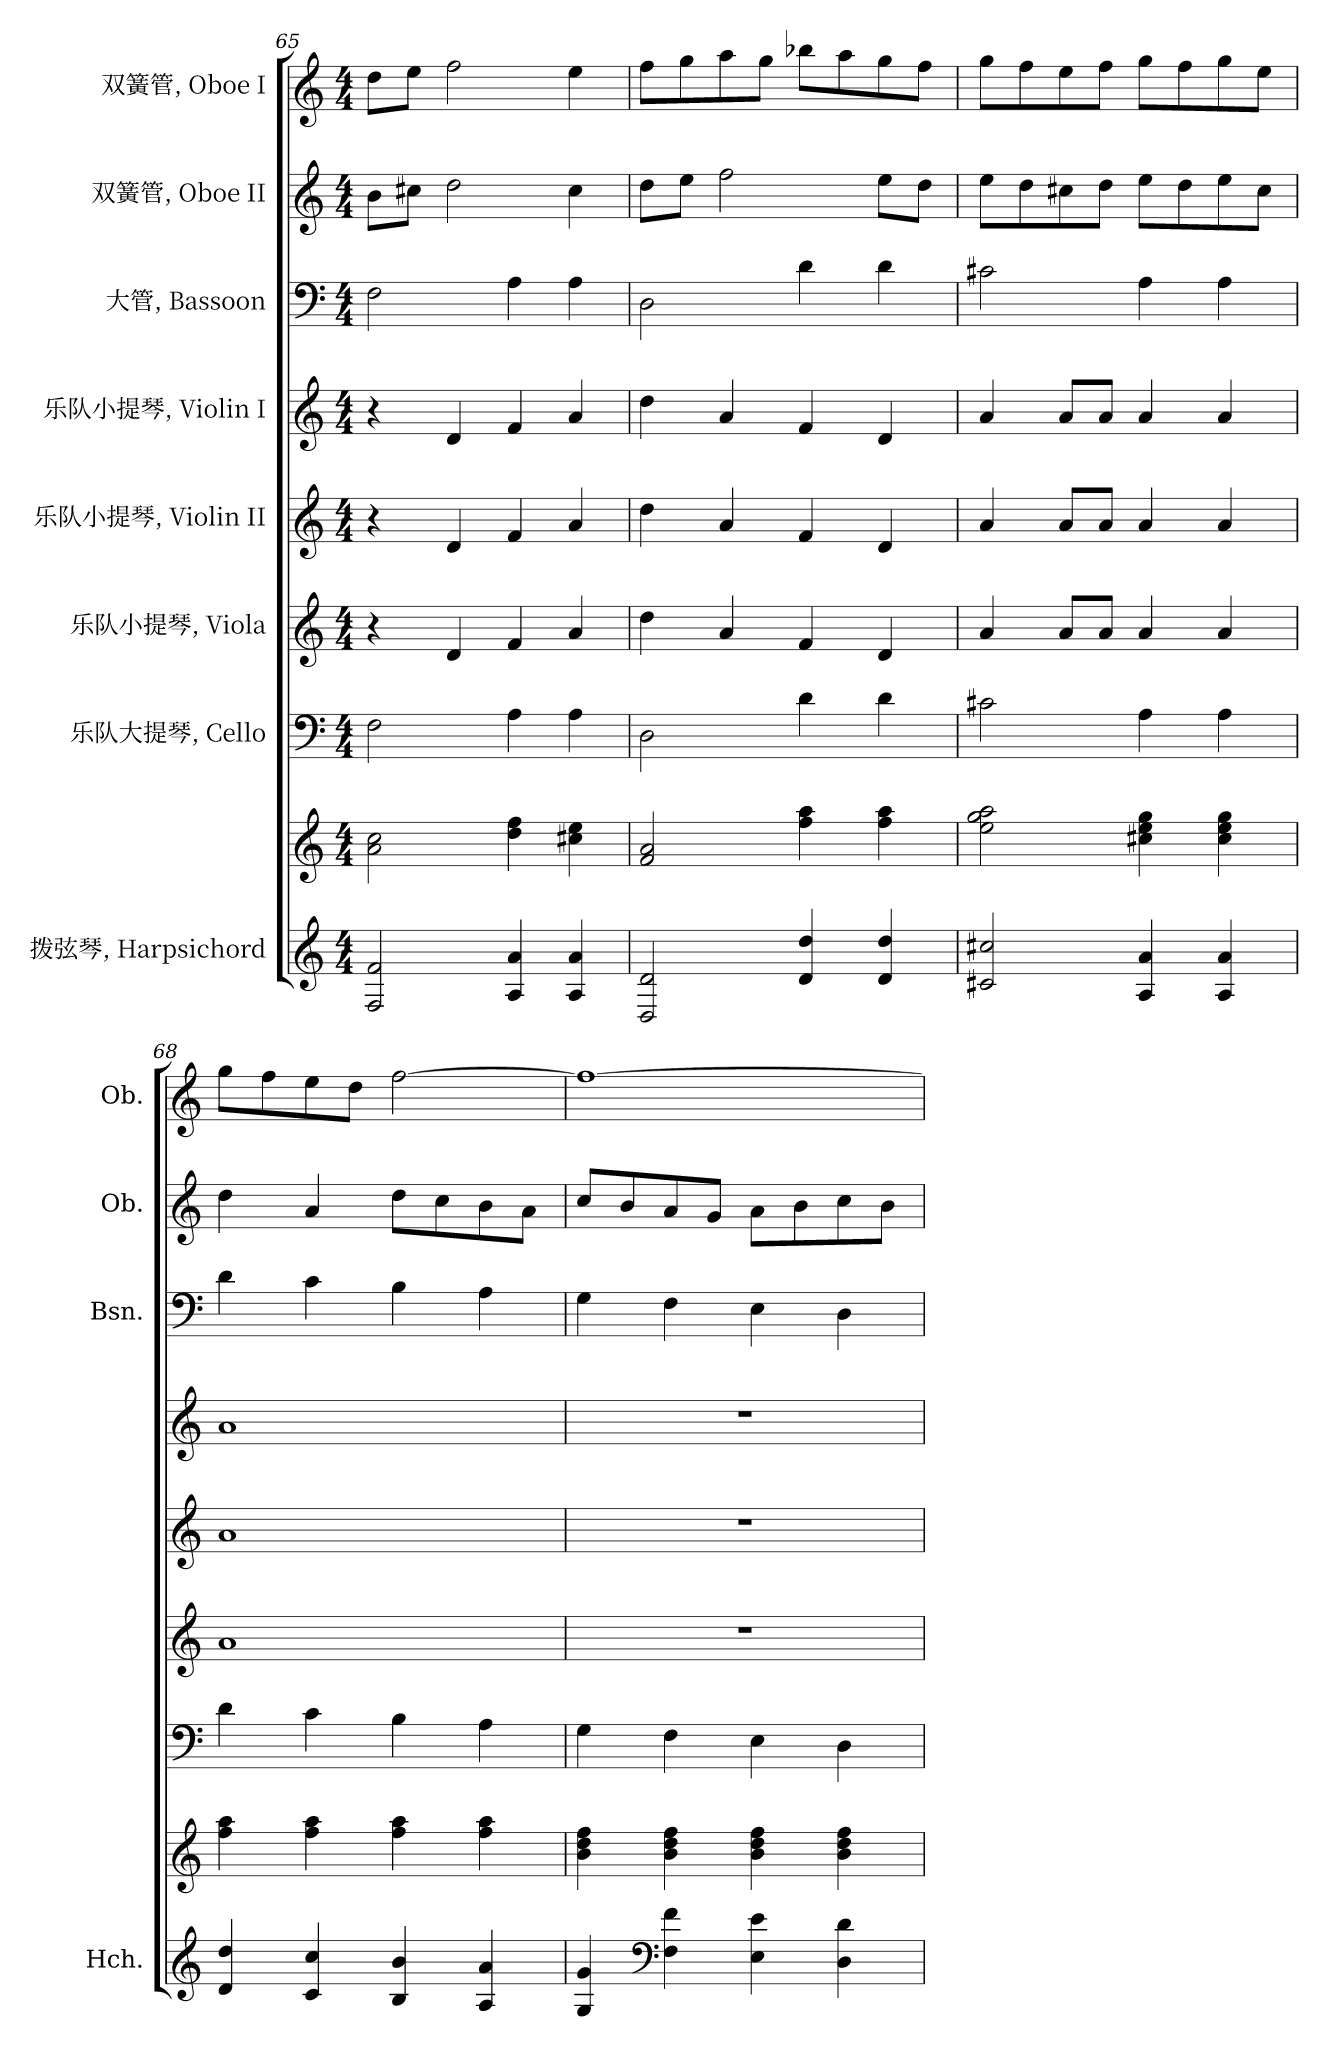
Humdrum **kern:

**kern	**kern	**kern	**kern	**kern	**kern	**kern	**kern	**kern
*part8	*part8	*part7	*part6	*part5	*part4	*part3	*part2	*part1
*staff9	*staff8	*staff7	*staff6	*staff5	*staff4	*staff3	*staff2	*staff1
*I"拨弦琴, Harpsichord	*	*I"乐队大提琴, Cello	*I"乐队小提琴, Viola	*I"乐队小提琴, Violin II	*I"乐队小提琴, Violin I	*I"大管, Bassoon	*I"双簧管, Oboe II	*I"双簧管, Oboe I
*I'Hch.	*	*	*	*	*	*I'Bsn.	*I'Ob.	*I'Ob.
*clefG2	*clefG2	*clefF4	*clefG2	*clefG2	*clefG2	*clefF4	*clefG2	*clefG2
*k[]	*k[]	*k[]	*k[]	*k[]	*k[]	*k[]	*k[]	*k[]
*M4/4	*M4/4	*M4/4	*M4/4	*M4/4	*M4/4	*M4/4	*M4/4	*M4/4
=65	=65	=65	=65	=65	=65	=65	=65	=65
2F/ 2f/	2a\ 2cc\	2F\	4r	4r	4r	2F\	8b\L	8dd\L
.	.	.	.	.	.	.	8cc#X\J	8ee\J
.	.	.	4d/	4d/	4d/	.	2dd\	2ff\
4A/ 4a/	4dd\ 4ff\	4A\	4f/	4f/	4f/	4A\	.	.
4A/ 4a/	4cc#X\ 4ee\	4A\	4a/	4a/	4a/	4A\	4cc#\	4ee\
=66	=66	=66	=66	=66	=66	=66	=66	=66
2D/ 2d/	2f/ 2a/	2D\	4dd\	4dd\	4dd\	2D\	8dd\L	8ff\L
.	.	.	.	.	.	.	8ee\J	8gg\
.	.	.	4a/	4a/	4a/	.	2ff\	8aa\
.	.	.	.	.	.	.	.	8gg\J
4d/ 4dd/	4ff\ 4aa\	4d\	4f/	4f/	4f/	4d\	.	8bb-X\L
.	.	.	.	.	.	.	.	8aa\
4d/ 4dd/	4ff\ 4aa\	4d\	4d/	4d/	4d/	4d\	8ee\L	8gg\
.	.	.	.	.	.	.	8dd\J	8ff\J
!!LO:PB:g=z
=67	=67	=67	=67	=67	=67	=67	=67	=67
2c#X/ 2cc#X/	2ee\ 2gg\ 2aa\	2c#X\	4a/	4a/	4a/	2c#X\	8ee\L	8gg\L
.	.	.	.	.	.	.	8dd\	8ff\
.	.	.	8a/L	8a/L	8a/L	.	8cc#X\	8ee\
.	.	.	8a/J	8a/J	8a/J	.	8dd\J	8ff\J
4A/ 4a/	4cc#X\ 4ee\ 4gg\	4A\	4a/	4a/	4a/	4A\	8ee\L	8gg\L
.	.	.	.	.	.	.	8dd\	8ff\
4A/ 4a/	4cc#\ 4ee\ 4gg\	4A\	4a/	4a/	4a/	4A\	8ee\	8gg\
.	.	.	.	.	.	.	8cc#\J	8ee\J
=68	=68	=68	=68	=68	=68	=68	=68	=68
4d/ 4dd/	4ff\ 4aa\	4d\	1a	1a	1a	4d\	4dd\	8gg\L
.	.	.	.	.	.	.	.	8ff\
4c/ 4cc/	4ff\ 4aa\	4c\	.	.	.	4c\	4a/	8ee\
.	.	.	.	.	.	.	.	8dd\J
4B/ 4b/	4ff\ 4aa\	4B\	.	.	.	4B\	8dd\L	[2ff\
.	.	.	.	.	.	.	8cc\	.
4A/ 4a/	4ff\ 4aa\	4A\	.	.	.	4A\	8b\	.
.	.	.	.	.	.	.	8a\J	.
=69	=69	=69	=69	=69	=69	=69	=69	=69
4G/ 4g/	4b\ 4dd\ 4ff\	4G\	1r	1r	1r	4G\	8cc/L	1ff_
.	.	.	.	.	.	.	8b/	.
*clefF4	*	*	*	*	*	*	*	*
4F\ 4f\	4b\ 4dd\ 4ff\	4F\	.	.	.	4F\	8a/	.
.	.	.	.	.	.	.	8g/J	.
4E\ 4e\	4b\ 4dd\ 4ff\	4E\	.	.	.	4E\	8a\L	.
.	.	.	.	.	.	.	8b\	.
4D\ 4d\	4b\ 4dd\ 4ff\	4D\	.	.	.	4D\	8cc\	.
.	.	.	.	.	.	.	8b\J	.
=	=	=	=	=	=	=	=	=
*-	*-	*-	*-	*-	*-	*-	*-	*-
